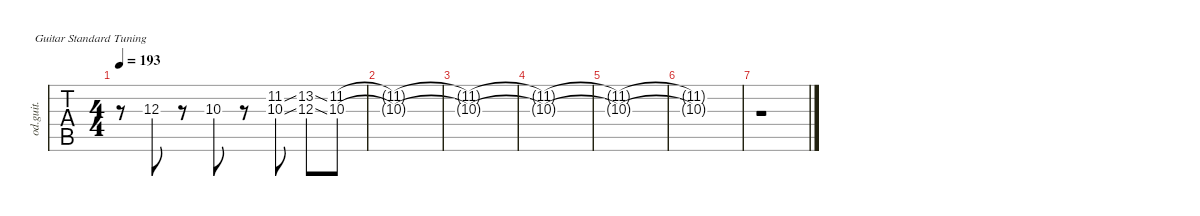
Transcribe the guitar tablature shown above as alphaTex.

\defaultSystemsLayout 4
\hideDynamics
\bracketExtendMode nobrackets
\otherSystemsTrackNameOrientation horizontal
\track ("後藤ひとり" "od.guit.") {instrument overdrivenguitar}
\staff {tabs}
\tuning (E4 B3 G3 D3 A2 E2)
\ts (4 4)
\tempo 193
\clef g2
\ks bb
r.8{dy mf} 12.3{acc forcenatural}.8 r.8 10.3{acc forcenatural}.8 r.8 (10.3{ss acc forcenatural} 11.2{ss acc b}).8 (13.2{ss acc forcenatural} 12.3{ss acc forcenatural}).8 (11.2{acc b} 10.3{acc forcenatural}).8 |
(10.3{t acc forcenatural} 11.2{t acc b}).1 |
(11.2{t acc b} 10.3{t acc forcenatural}).1 |
(10.3{t acc forcenatural} 11.2{t acc b}).1 |
(11.2{t acc b} 10.3{t acc forcenatural}).1 |
(10.3{t acc forcenatural} 11.2{t acc b}).1 |
r.1
